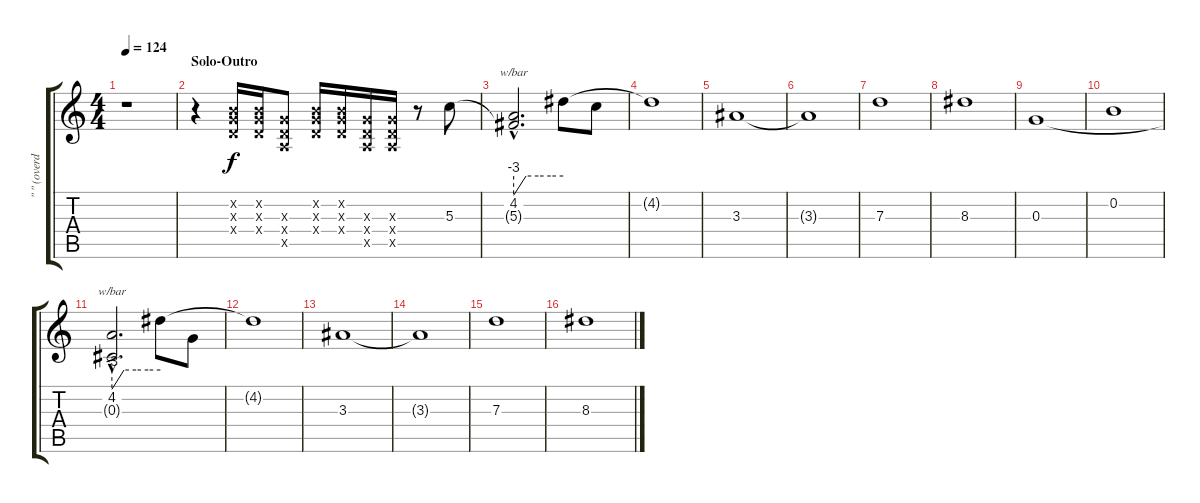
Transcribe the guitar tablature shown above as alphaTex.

\track ("\" \" (overdub)" "\" \" (overd") {instrument overdrivenguitar}
\staff {score tabs}
\tuning (E4 B3 G3 D3 A2 E2) {hide}
\ts (4 4)
\tempo 124
\clef g2
\ks c
r.1{dy f} |
\section ("" "Solo-Outro")
r.4 (0.2{x} 0.3{x} 0.4{x}).16 (0.2{x} 0.3{x} 0.4{x}).16 (0.3{x} 0.4{x} 0.5{x}).8 (0.2{x} 0.3{x} 0.4{x}).16 (0.2{x} 0.3{x} 0.4{x}).16 (0.3{x} 0.4{x} 0.5{x}).16 (0.3{x} 0.4{x} 0.5{x}).16 r.8 5.3.8 |
(4.2{hac} 5.3{hac t}).2{d tbe (custom default 0 -12 15 0 30 0 45 0 60 0)} 4.2{t}.8 5.3{t}.8 |
4.2{t}.1 |
3.3.1 |
3.3{t}.1 |
7.3.1 |
8.3.1 |
0.3.1 |
0.2.1 |
(4.2{hac} 0.3{hac t}).2{d tbe (custom default 0 -12 15 0 30 0 45 0 60 0)} 4.2{t}.8 0.3{t}.8 |
4.2{t}.1 |
3.3.1 |
3.3{t}.1 |
7.3.1 |
8.3.1
